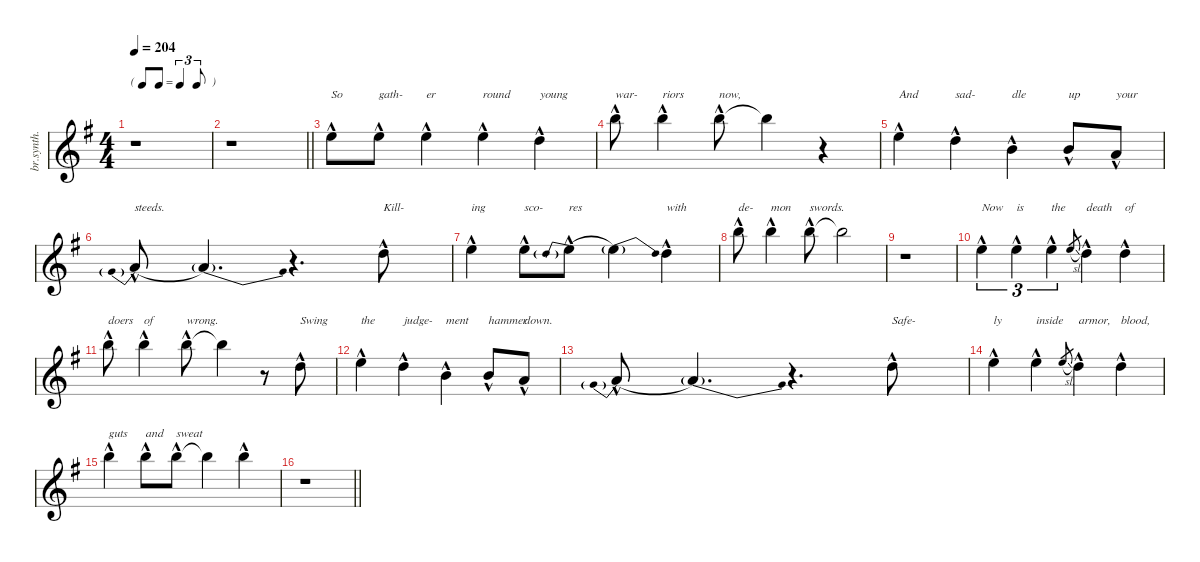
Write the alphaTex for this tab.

\defaultSystemsLayout 4
\hideDynamics
\bracketExtendMode nobrackets
\otherSystemsTrackNameOrientation horizontal
\track ("Vocals" "br.synth.") {defaultSystemsLayout 16 mute instrument synthbrass2}
\staff {score}
\tuning (E4 B3 G3 D3 A2 E2)
\displaytranspose 12
\ts (4 4)
\tf triplet8th
\tempo 204
\clef g2
\ks eminor
r.1{dy f beam Down} |
\barLineRight lightlight
r.1{beam Down} |
0.1{hac acc forcenatural}.8{txt "So" beam Down} 0.1{hac acc forcenatural}.8{txt "gath-" beam Down} 0.1{hac acc forcenatural}.4{txt "er" beam Down} 0.1{hac acc forcenatural}.4{txt "round" beam Down} 3.2{hac acc forcenatural}.4{txt "young" beam Down} |
7.1{hac acc forcenatural}.8{txt "war-" beam Down} 7.1{hac acc forcenatural}.4{txt "riors" beam Down} 7.1{hac acc forcenatural}.8{txt "now," beam Down} 7.1{t acc forcenatural}.4{beam Down} r.4{beam Down} |
5.2{hac acc forcenatural}.4{txt "And" beam Down} 3.2{hac acc forcenatural}.4{txt "sad-" beam Down} 0.2{hac acc forcenatural}.4{txt "dle" beam Down} 0.2{hac acc forcenatural}.8{txt "up" beam Up} 2.3{hac acc forcenatural}.8{txt "your" beam Up} |
0.3{be (prebend 0 4 60 4) hac}.8{txt "steeds." beam Up} 0.3{be (release 0 4 60 0) t}.4{d beam Up} r.4{d beam Up} 3.2{hac acc forcenatural}.8{txt "Kill-" beam Down} |
0.1{hac acc forcenatural}.4{txt "ing" beam Down} 0.1{hac acc forcenatural}.8{txt "sco-" beam Down} 3.2{be (prebend 0 4 60 4) hac}.8{txt "res" beam Down} 3.2{be (release 0 4 60 0) t}.4{beam Down} 3.2{hac acc forcenatural}.4{txt "with" beam Down} |
7.1{hac acc forcenatural}.8{txt "de-" beam Down} 7.1{hac acc forcenatural}.4{txt "mon" beam Down} 7.1{hac acc forcenatural}.8{txt "swords." beam Down} 7.1{t acc forcenatural}.2{beam Down} |
r.1{beam Down} |
0.1{hac acc forcenatural}.4{tu (3 2) txt "Now" beam Down} 0.1{hac acc forcenatural}.4{tu (3 2) txt "is" beam Down} 0.1{hac acc forcenatural}.4{tu (3 2) txt "the" beam Down} 5.2{sl acc forcenatural}.8{gr dy mf beam Up} 3.2{hac acc forcenatural}.4{txt "death" dy f beam Down} 3.2{hac acc forcenatural}.4{txt "of" beam Down} |
7.1{hac acc forcenatural}.8{txt "doers" beam Down} 7.1{hac acc forcenatural}.4{txt "of" beam Down} 7.1{hac acc forcenatural}.8{txt "wrong." beam Down} 7.1{t acc forcenatural}.4{beam Down} r.8{beam Down} 3.2{hac acc forcenatural}.8{txt "Swing" beam Down} |
5.2{hac acc forcenatural}.4{txt "the" beam Down} 3.2{hac acc forcenatural}.4{txt "judge-" beam Down} 0.2{hac acc forcenatural}.4{txt "ment" beam Down} 0.2{hac acc forcenatural}.8{txt "hammer" beam Up} 2.3{hac acc forcenatural}.8{txt "down." beam Up} |
0.3{be (prebend 0 4 60 4) hac}.8{beam Up} 0.3{be (release 0 4 60 0) t}.4{d beam Up} r.4{d beam Up} 3.2{hac acc forcenatural}.8{txt "Safe-" beam Down} |
0.1{hac acc forcenatural}.4{txt "ly" beam Down} 0.1{hac acc forcenatural}.4{txt "inside" beam Down} 5.2{sl acc forcenatural}.8{gr dy mf beam Up} 3.2{hac acc forcenatural}.4{txt "armor," dy f beam Down} 3.2{hac acc forcenatural}.4{txt "blood," beam Down} |
7.1{hac acc forcenatural}.4{txt "guts" beam Down} 7.1{hac acc forcenatural}.8{txt "and" beam Down} 7.1{hac acc forcenatural}.8{txt "sweat" beam Down} 7.1{t acc forcenatural}.4{beam Down} 7.1{hac acc forcenatural}.4{beam Down} |
\barLineRight lightlight
r.1{beam Down}
